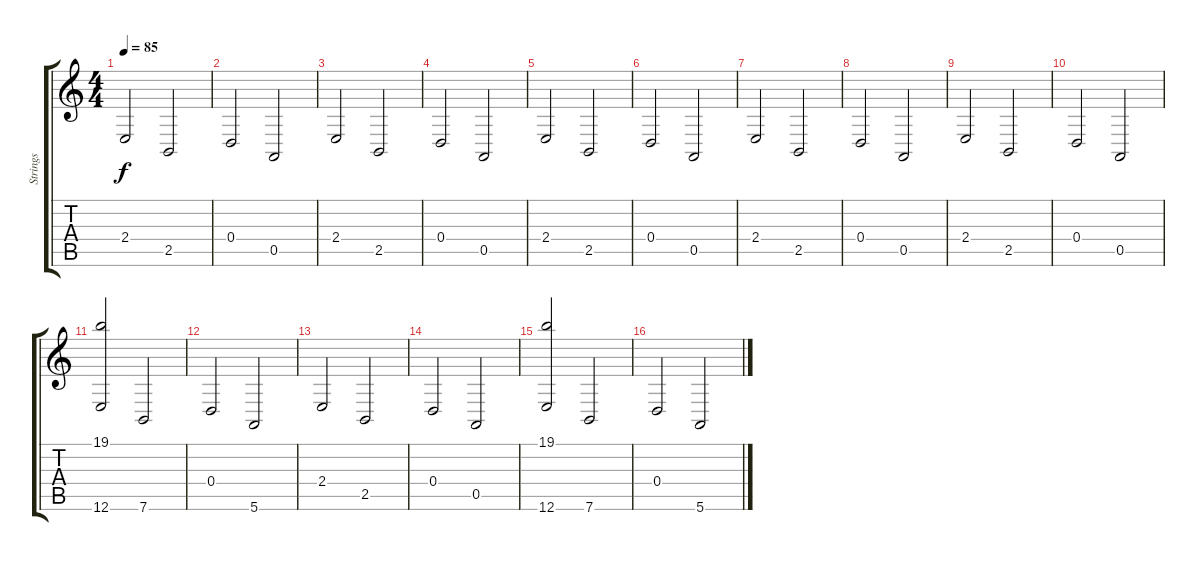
\track ("Strings" "Strings") {instrument stringensemble1}
\staff {score tabs}
\tuning (E4 B3 G3 D3 A2 E2) {hide}
\ts (4 4)
\tempo 85
\clef g2
\ks c
2.4.2{dy f} 2.5.2 |
0.4.2 0.5.2 |
2.4.2 2.5.2 |
0.4.2 0.5.2 |
2.4.2 2.5.2 |
0.4.2 0.5.2 |
2.4.2 2.5.2 |
0.4.2 0.5.2 |
2.4.2 2.5.2 |
0.4.2 0.5.2 |
(19.1 12.6).2 7.6.2 |
0.4.2 5.6.2 |
2.4.2 2.5.2 |
0.4.2 0.5.2 |
(19.1 12.6).2 7.6.2 |
0.4.2 5.6.2
